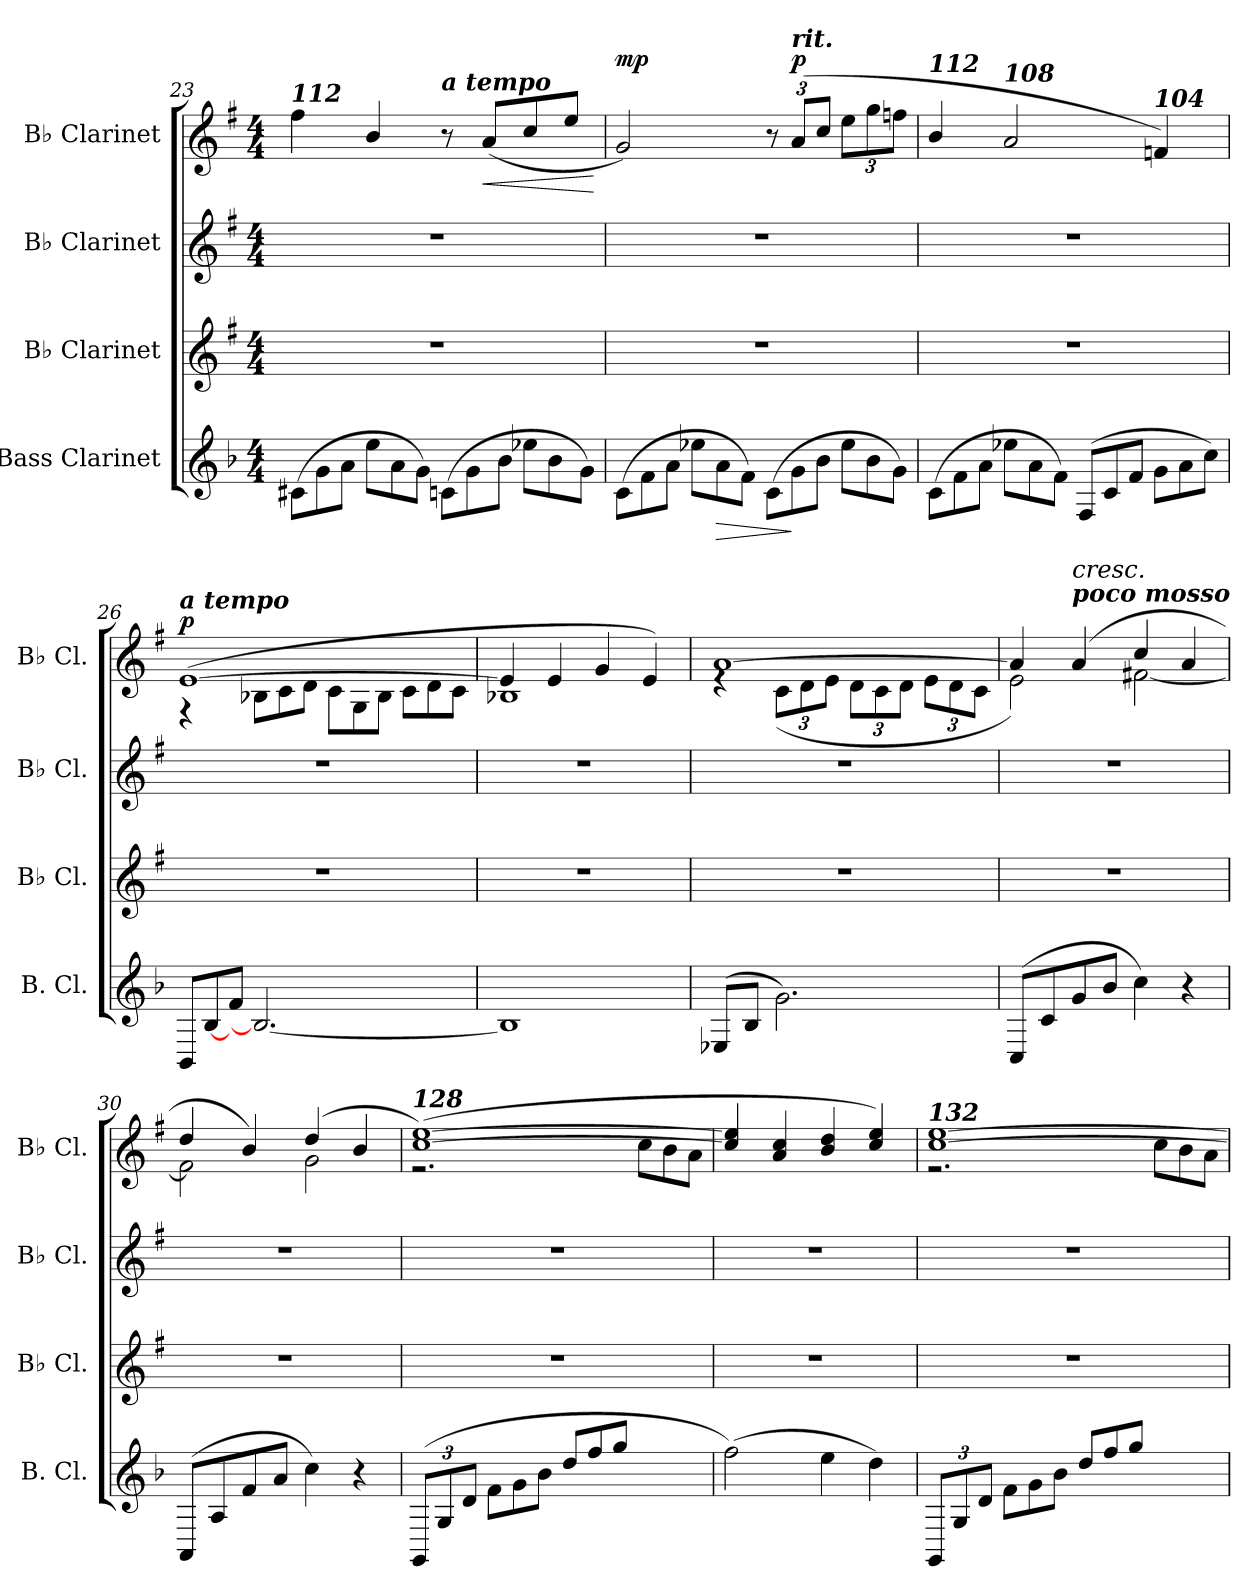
**kern	**dynam	**kern	**kern	**kern	**dynam
*part4	*part4	*part3	*part2	*part1	*part1
*staff4	*staff4	*staff3	*staff2	*staff1	*staff1
*I"Bass Clarinet	*	*I"B♭ Clarinet	*I"B♭ Clarinet	*I"B♭ Clarinet	*
*I'B. Cl.	*	*I'B♭ Cl.	*I'B♭ Cl.	*I'B♭ Cl.	*
*clefG2	*	*clefG2	*clefG2	*clefG2	*
*ITrd8c14	*	*ITrd1c2	*ITrd1c2	*ITrd1c2	*
*k[b-]	*	*k[b-]	*k[b-]	*k[b-]	*
*M4/4	*	*M4/4	*M4/4	*M4/4	*
*Xtuplet	*	*	*	*	*
=23	=23	=23	=23	=23	=23
!	!	!	!	!LO:TX:a:Bi:t=112	!
(>12C#X\L	.	1r	1r	4ee\	.
12G\	.	.	.	.	.
12A\J	.	.	.	.	.
12e\L	.	.	.	4a/	.
12A\	.	.	.	.	.
12G\J)	.	.	.	.	.
!	!	!	!	!LO:TX:a:Bi:t=a tempo	!
(>12Cn\L	.	.	.	8r	.
12G\	.	.	.	.	.
!	!	!	!	!	!LO:HP:b
.	.	.	.	(<8g/L	<
12B-\J	.	.	.	.	.
12e-X\L	.	.	.	8b-/	.
12B-\	.	.	.	.	.
.	.	.	.	8dd/J	.
12G\J)	.	.	.	.	.
.	.	.	.	.	[
!!LO:LB:g=z
=24	=24	=24	=24	=24	=24
!	!	!	!	!	!LO:DY:a
(>12C\L	.	1r	1r	2f/)	mp
12F\	.	.	.	.	.
12A\J	.	.	.	.	.
12e-X\L	.	.	.	.	.
!	!LO:HP:b	!	!	!	!
12A\	>	.	.	.	.
12F\J)	.	.	.	.	.
*	*	*	*	*Xbrackettup	*
(>12C\L	.	.	.	12r	.
!	!	!	!	!LO:TX:a:Bi:t=rit.	!
!	!	!	!	!	!LO:DY:a
12G\	]	.	.	(>12g/L	p
12B-\J	.	.	.	12b-/J	.
12e-\L	.	.	.	12dd\L	.
12B-\	.	.	.	12ff\	.
12G\J)	.	.	.	12ee-X\J	.
!!LO:LB:g=z
=25	=25	=25	=25	=25	=25
!	!	!	!	!LO:TX:a:Bi:t=112	!
(>12C\L	.	1r	1r	4a/	.
12F\	.	.	.	.	.
12A\J	.	.	.	.	.
!	!	!	!	!LO:TX:a:Bi:t=108	!
12e-X\L	.	.	.	2g/	.
12A\	.	.	.	.	.
12F\J)	.	.	.	.	.
(>12FF/L	.	.	.	.	.
12C/	.	.	.	.	.
12F/J	.	.	.	.	.
!	!	!	!	!LO:TX:a:Bi:t=104	!
12G\L	.	.	.	4e-X/)	.
12A\	.	.	.	.	.
12c\J)	.	.	.	.	.
=26	=26	=26	=26	=26	=26
*	*	*	*	*^	*
!	!	!	!	!LO:TX:a:Bi:t=a tempo	!	!
!	!	!	!	!	!	!LO:DY:a
12BBB-/L	.	1r	1r	(>[1d	4r	p
[12BB-/	.	.	.	.	.	.
12F/J	.	.	.	.	.	.
*	*	*	*	*	*Xtuplet	*
2.BB-/_	.	.	.	.	12A-X\L	.
.	.	.	.	.	12B-\	.
.	.	.	.	.	12c\J	.
.	.	.	.	.	12B-\L	.
.	.	.	.	.	12F\	.
.	.	.	.	.	12A-\J	.
.	.	.	.	.	12B-\L	.
.	.	.	.	.	12c\	.
.	.	.	.	.	12B-\J	.
=27	=27	=27	=27	=27	=27	=27
1BB-]	.	1r	1r	4d/]	1A-X	.
.	.	.	.	4d/	.	.
.	.	.	.	4f/	.	.
.	.	.	.	4d/)	.	.
!!LO:PB:g=z	!!
=28	=28	=28	=28	=28	=28	=28
(>8EE-X/L	.	1r	1r	[1g	4re	.
8BB-/J	.	.	.	.	.	.
*	*	*	*	*	*tuplet	*
2.G\)	.	.	.	.	(<12B-\L	.
.	.	.	.	.	12c\	.
.	.	.	.	.	12d\J	.
.	.	.	.	.	12c\L	.
.	.	.	.	.	12B-\	.
.	.	.	.	.	12c\J	.
.	.	.	.	.	12d\L	.
.	.	.	.	.	12c\	.
.	.	.	.	.	12B-\J	.
!!LO:LB:g=z	!!
=29	=29	=29	=29	=29	=29	=29
(<8CC/L	.	1r	1r	4g/]	2d\)	.
8C/	.	.	.	.	.	.
!	!	!	!	!LO:TX:a:Bi:t=poco mosso	!	!
!	!	!	!	!LO:TX:a:i:t=cresc.	!	!
8G/	.	.	.	(>4g/	.	.
8B-/J	.	.	.	.	.	.
4c\)	.	.	.	4b-/	[2en\	.
4r	.	.	.	4g/	.	.
=30	=30	=30	=30	=30	=30	=30
(<8AAA/L	.	1r	1r	4cc/	2e\]	.
8AA/	.	.	.	.	.	.
8F/	.	.	.	4a/)	.	.
8A/J	.	.	.	.	.	.
4c\)	.	.	.	(>4cc/	2f\	.
4r	.	.	.	4a/	.	.
=31	=31	=31	=31	=31	=31	=31
*tuplet	*	*	*	*	*	*
*Xbrackettup	*	*	*	*	*	*
!	!	!	!	!LO:TX:a:Bi:t=128	!	!
(<12GGG/L	.	1r	1r	(>[1b- [1dd)	2.r	.
12GG/	.	.	.	.	.	.
12D/J	.	.	.	.	.	.
*Xtuplet	*	*	*	*	*	*
12F\L	.	.	.	.	.	.
12G\	.	.	.	.	.	.
12B-\J	.	.	.	.	.	.
12d/L	.	.	.	.	.	.
12f/	.	.	.	.	.	.
12g/J	.	.	.	.	.	.
*	*	*	*	*	*Xtuplet	*
4ryy	.	.	.	.	12b-\L	.
.	.	.	.	.	12a\	.
.	.	.	.	.	12g\J	.
*	*	*	*	*v	*v	*
=32	=32	=32	=32	=32	=32
(<2f\)	.	1r	1r	4b-/] 4dd/]	.
.	.	.	.	4g/ 4b-/	.
4e\	.	.	.	4a/ 4cc/	.
4d\)	.	.	.	4b-/ 4dd/)	.
=33	=33	=33	=33	=33	=33
*tuplet	*	*	*	*	*
*	*	*	*	*^	*
!	!	!	!	!LO:TX:a:Bi:t=132	!	!
12GGG/L	.	1r	1r	[1b- [1dd	2.r	.
12GG/	.	.	.	.	.	.
12D/J	.	.	.	.	.	.
*Xtuplet	*	*	*	*	*	*
12F\L	.	.	.	.	.	.
12G\	.	.	.	.	.	.
12B-\J	.	.	.	.	.	.
12d/L	.	.	.	.	.	.
12f/	.	.	.	.	.	.
12g/J	.	.	.	.	.	.
4ryy	.	.	.	.	12b-\L	.
.	.	.	.	.	12a\	.
.	.	.	.	.	12g\J	.
*	*	*	*	*v	*v	*
=	=	=	=	=	=
*-	*-	*-	*-	*-	*-
